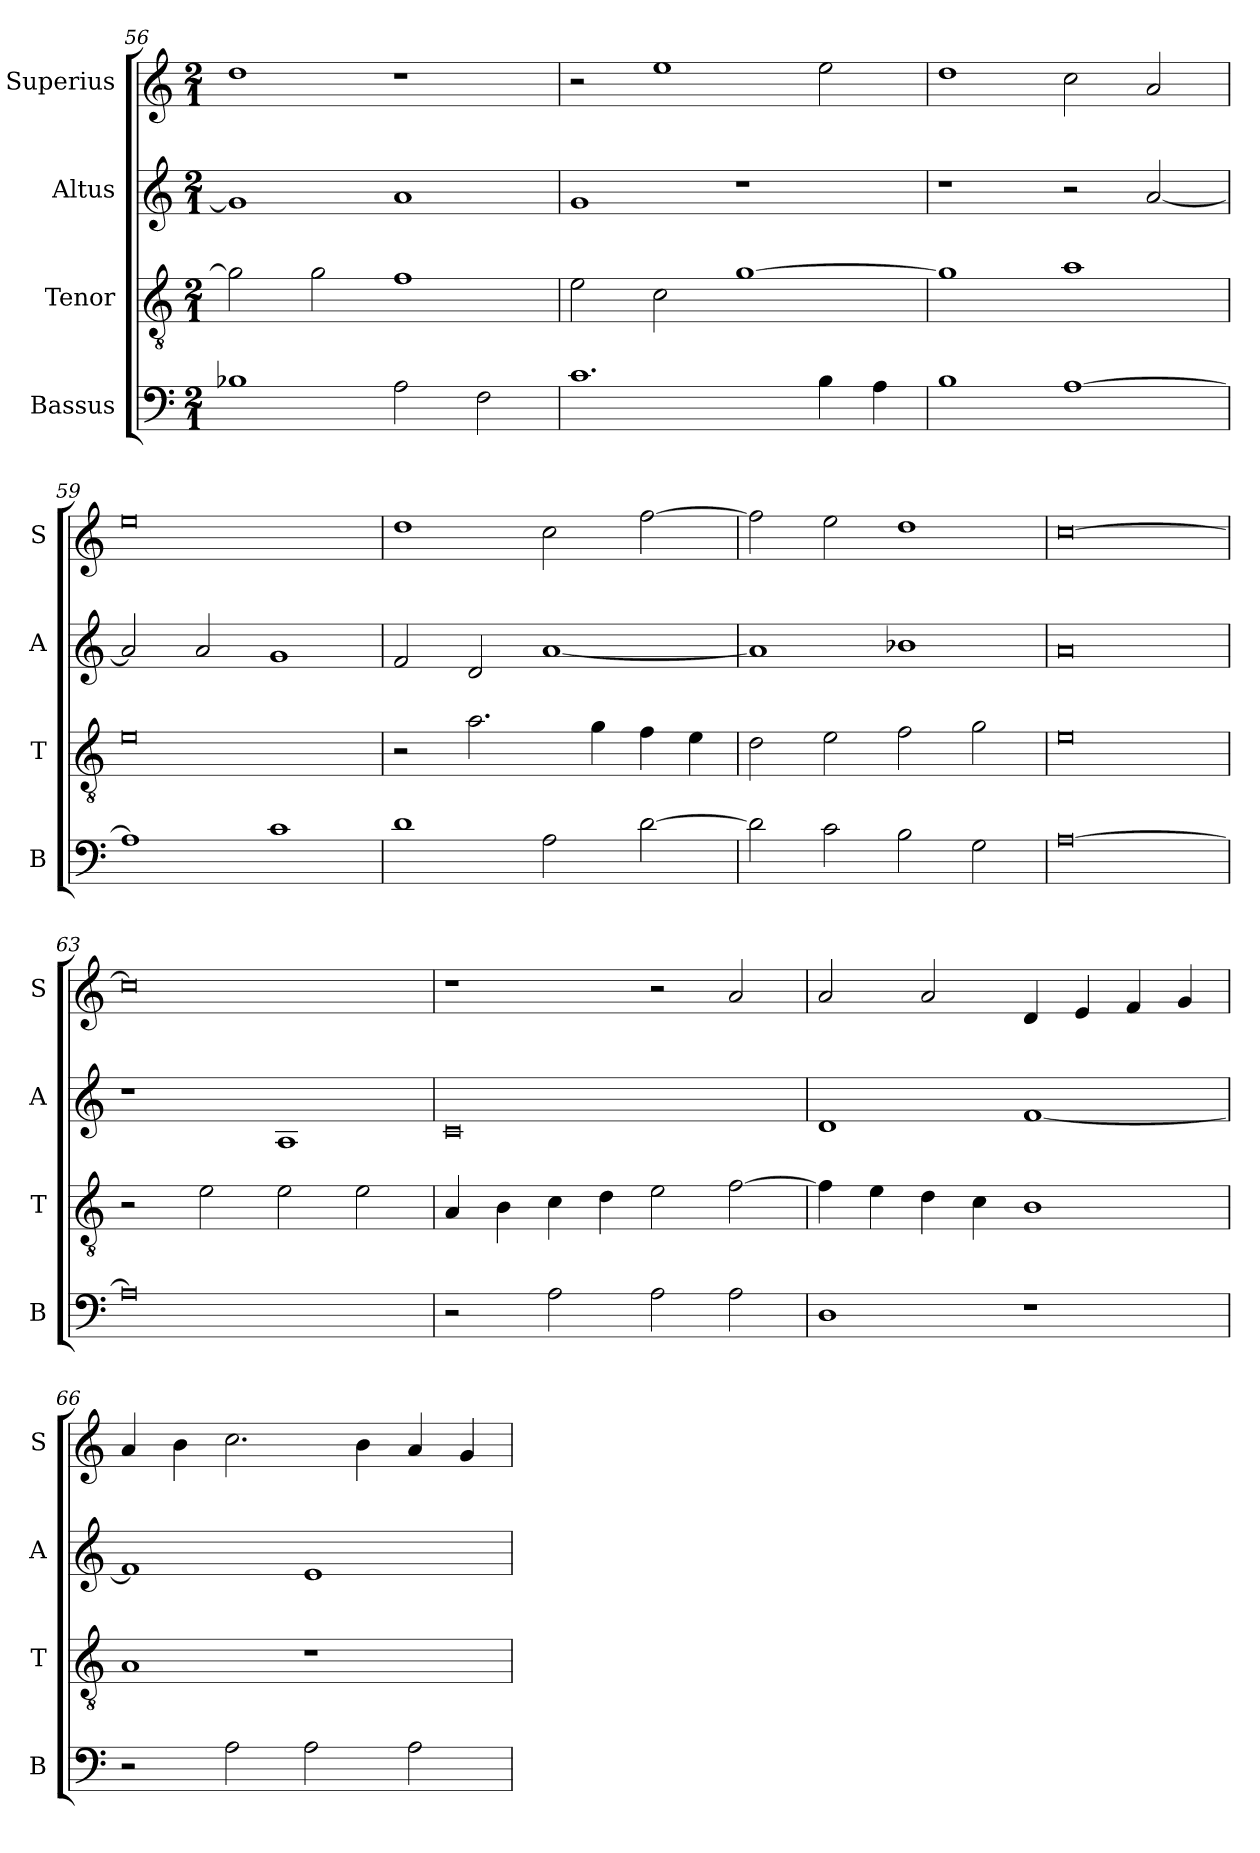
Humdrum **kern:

**kern	**kern	**kern	**kern
*part4	*part3	*part2	*part1
*staff4	*staff3	*staff2	*staff1
*I"Bassus	*I"Tenor	*I"Altus	*I"Superius
*I'B	*I'T	*I'A	*I'S
*clefF4	*clefGv2	*clefG2	*clefG2
*k[]	*k[]	*k[]	*k[]
*C:	*C:	*C:	*C:
*M2/1	*M2/1	*M2/1	*M2/1
=56	=56	=56	=56
1B-X	2g]	1g]	1dd
.	2g	.	.
2A	1f	1a	1r
2F	.	.	.
=57	=57	=57	=57
1.c	2e	1g	2r
.	2c	.	1ee
.	[1g	1r	.
4B	.	.	2ee
4A	.	.	.
=58	=58	=58	=58
1B	1g]	1r	1dd
[1A	1a	2r	2cc
.	.	[2a	2a
=59	=59	=59	=59
1A]	0e	2a]	0ee
.	.	2a	.
1c	.	1g	.
=60	=60	=60	=60
1d	2r	2f	1dd
.	2.a	2d	.
2A	.	[1a	2cc
.	4g	.	.
[2d	4f	.	[2ff
.	4e	.	.
=61	=61	=61	=61
2d]	2d	1a]	2ff]
2c	2e	.	2ee
2B	2f	1b-X	1dd
2G	2g	.	.
=62	=62	=62	=62
[0A	0e	0a	[0cc
=63	=63	=63	=63
0A]	2r	1r	0cc]
.	2e	.	.
.	2e	1A	.
.	2e	.	.
=64	=64	=64	=64
2r	4A	0c	1r
.	4B	.	.
2A	4c	.	.
.	4d	.	.
2A	2e	.	2r
2A	[2f	.	2a
=65	=65	=65	=65
1D	4f]	1d	2a
.	4e	.	.
.	4d	.	2a
.	4c	.	.
1r	1B	[1f	4d
.	.	.	4e
.	.	.	4f
.	.	.	4g
=66	=66	=66	=66
2r	1A	1f]	4a
.	.	.	4b
2A	.	.	2.cc
2A	1r	1e	.
.	.	.	4b
2A	.	.	4a
.	.	.	4g
=	=	=	=
*-	*-	*-	*-
